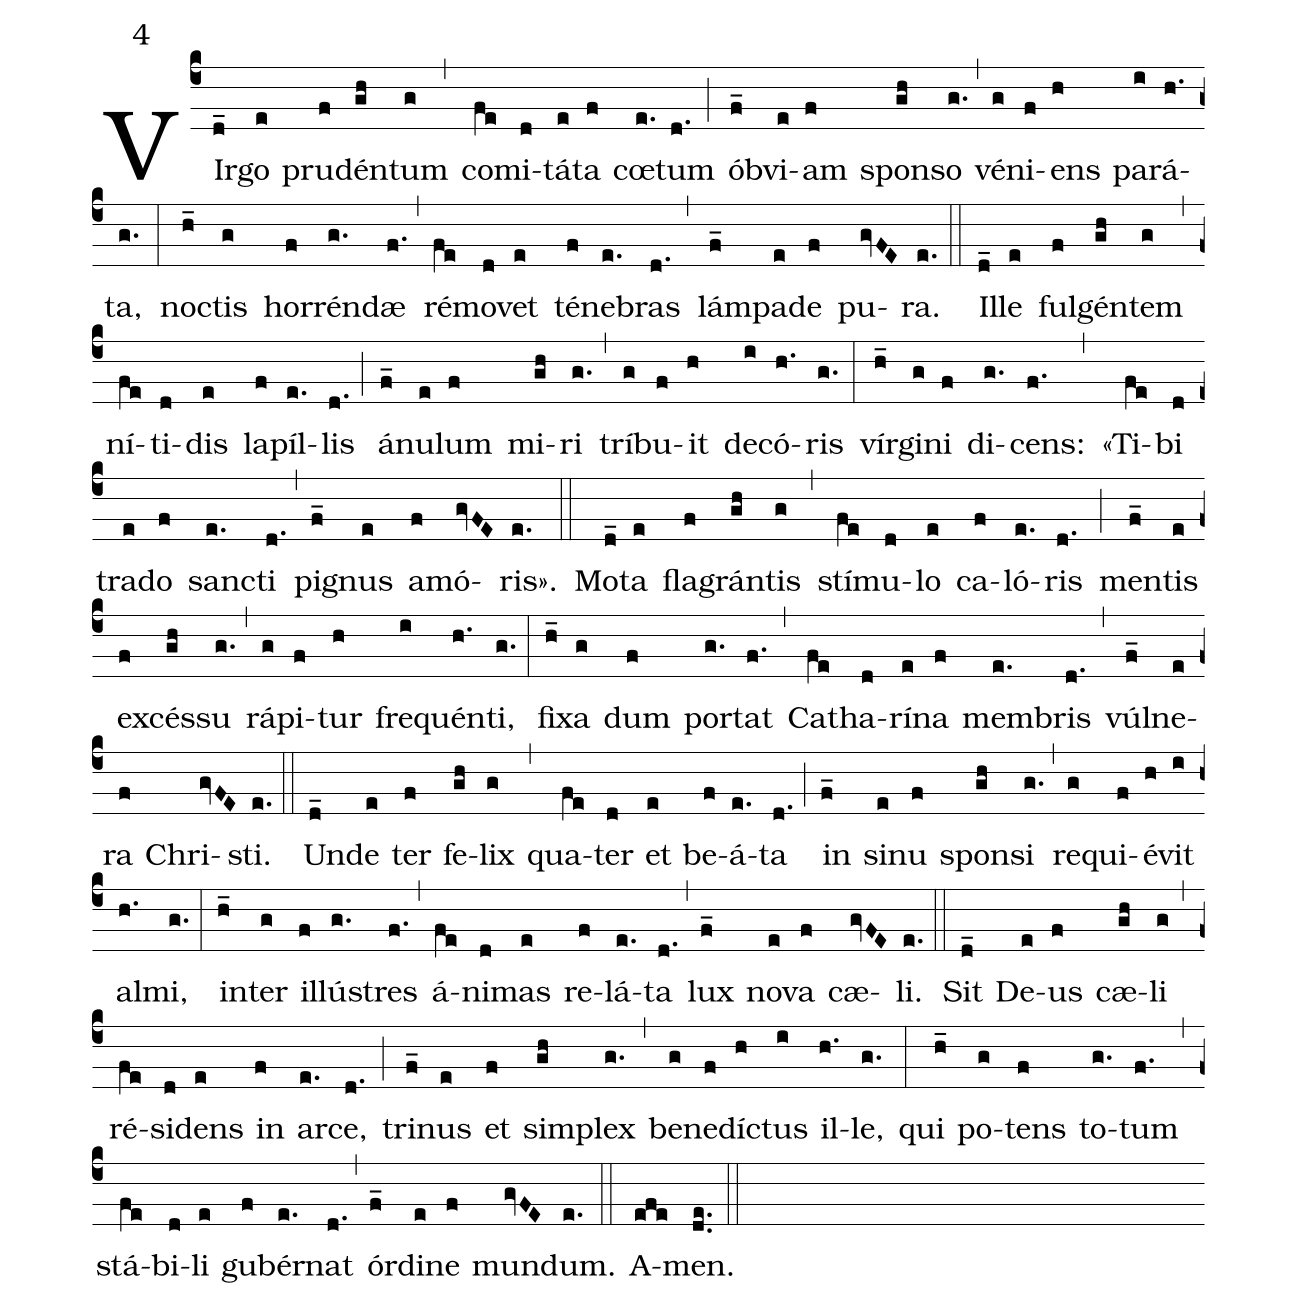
mode: 4;
%%
(c4)
VIr(d_)go(e) pru(f)dén(gh)tum(g) (,)
co(fe)mi(d)tá(e)ta(f) cœ(e.)tum(d.) (;)
ób(f_)vi(e)am(f) spon(gh)so(g.) (,)
vé(g)ni(f)ens(h) pa(i)rá(h.)ta,(g.) (:)
no(h_)ctis(g) hor(f)rén(g.)dæ(f.) (,)
ré(fe)mo(d)vet(e) té(f)ne(e.)bras(d.) (,)
lám(f_)pa(e)de(f) pu(gvFE)ra.(e.) (::)

Il(d_)le(e) ful(f)gén(gh)tem(g) (,)
ní(fe)ti(d)dis(e) la(f)píl(e.)lis(d.) (;)
á(f_)nu(e)lum(f) mi(gh)ri(g.) (,)
trí(g)bu(f)it(h) de(i)có(h.)ris(g.) (:)
vír(h_)gi(g)ni(f) di(g.)cens:(f.) (,)
«Ti(fe)bi(d) tra(e)do(f) san(e.)cti(d.) (,)
pi(f_)gnus(e) a(f)mó(gvFE)ris».(e.) (::)

Mo(d_)ta(e) fla(f)grán(gh)tis(g) (,)
stí(fe)mu(d)lo(e) ca(f)ló(e.)ris(d.) (;)
men(f_)tis(e) ex(f)cés(gh)su(g.) (,)
rá(g)pi(f)tur(h) fre(i)quén(h.)ti,(g.) (:)
fi(h_)xa(g) dum(f) por(g.)tat(f.) (,)
Ca(fe)tha(d)rí(e)na(f) mem(e.)bris(d.) (,)
vúl(f_)ne(e)ra(f) Chri(gvFE)sti.(e.) (::)

Un(d_)de(e) ter(f) fe(gh)lix(g) (,)
qua(fe)ter(d) et(e) be(f)á(e.)ta(d.) (;)
in(f_) si(e)nu(f) spon(gh)si(g.) (,)
re(g)qui(f)é(h)vit(i) al(h.)mi,(g.) (:)
in(h_)ter(g) il(f)lú(g.)stres(f.) (,)
á(fe)ni(d)mas(e) re(f)lá(e.)ta(d.) (,)
lux(f_) no(e)va(f) cæ(gvFE)li.(e.) (::)

Sit(d_) De(e)us(f) cæ(gh)li(g) (,)
ré(fe)si(d)dens(e) in(f) ar(e.)ce,(d.) (;)
tri(f_)nus(e) et(f) sim(gh)plex(g.) (,)
be(g)ne(f)dí(h)ctus(i) il(h.)le,(g.) (:)
qui(h_) po(g)tens(f) to(g.)tum(f.) (,)
stá(fe)bi(d)li(e) gu(f)bér(e.)nat(d.) (,)
ór(f_)di(e)ne(f) mun(gvFE)dum.(e.) (::)

A(efe)men.(de..) (::)
